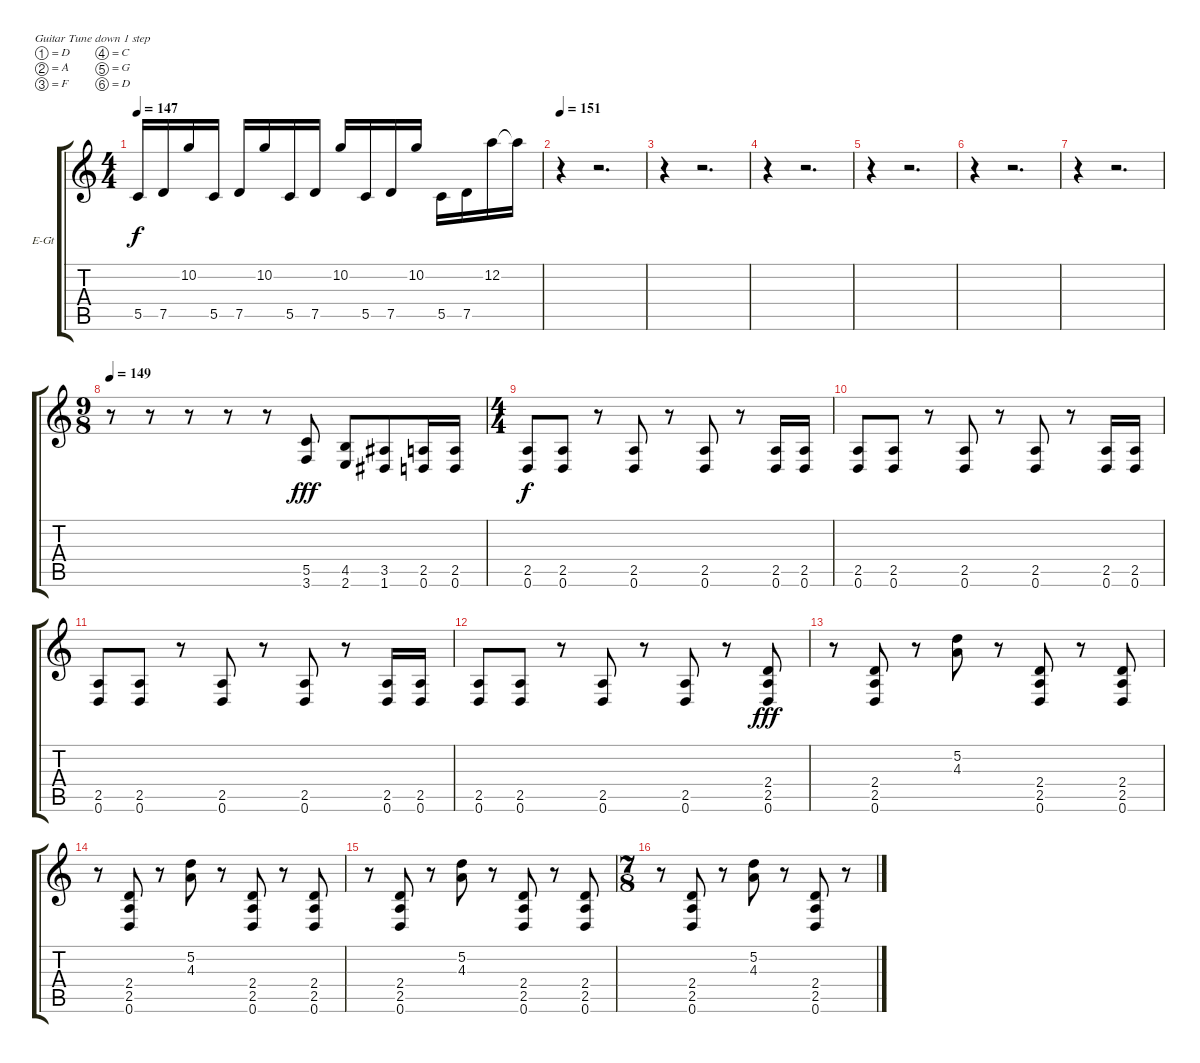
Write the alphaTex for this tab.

\bracketExtendMode groupsimilarinstruments
\firstSystemTrackNameOrientation horizontal
\otherSystemsTrackNameOrientation horizontal
\track ("Гитара 2" "E-Gt") {instrument distortionguitar}
\staff {score tabs}
\tuning (D4 A3 F3 C3 G2 D2)
\ts (4 4)
\tempo 147
\clef g2
\ks c
5.5.16{dy f} 7.5.16 10.2.16 5.5.16 7.5.16 10.2.16 5.5.16 7.5.16 10.2.16 5.5.16 7.5.16 10.2.16 5.5.16 7.5.16 12.2.16 12.2{t}.16 |
\tempo 151
r.4 r.2{d} |
r.4 r.2{d} |
r.4 r.2{d} |
r.4 r.2{d} |
r.4 r.2{d} |
r.4 r.2{d} |
\ts (9 8)
\beaming (8 3 3 3)
\tempo 149
r.8 r.8 r.8 r.8 r.8 (5.5 3.6).8{dy fff} (4.5 2.6).8 (3.5 1.6).8 (2.5 0.6).16 (2.5 0.6).16 |
\ts (4 4)
\beaming (8 2 2 2 2)
(2.5 0.6).8{dy f} (2.5 0.6).8 r.8 (2.5 0.6).8 r.8 (2.5 0.6).8 r.8 (2.5 0.6).16 (2.5 0.6).16 |
(2.5 0.6).8 (2.5 0.6).8 r.8 (2.5 0.6).8 r.8 (2.5 0.6).8 r.8 (2.5 0.6).16 (2.5 0.6).16 |
(2.5 0.6).8 (2.5 0.6).8 r.8 (2.5 0.6).8 r.8 (2.5 0.6).8 r.8 (2.5 0.6).16 (2.5 0.6).16 |
(2.5 0.6).8 (2.5 0.6).8 r.8 (2.5 0.6).8 r.8 (2.5 0.6).8 r.8 (2.4 2.5 0.6).8{dy fff} |
r.8 (2.4 2.5 0.6).8 r.8 (5.2 4.3).8 r.8 (2.4 2.5 0.6).8 r.8 (2.4 2.5 0.6).8 |
r.8 (2.4 2.5 0.6).8 r.8 (5.2 4.3).8 r.8 (2.4 2.5 0.6).8 r.8 (2.4 2.5 0.6).8 |
r.8 (2.4 2.5 0.6).8 r.8 (5.2 4.3).8 r.8 (2.4 2.5 0.6).8 r.8 (2.4 2.5 0.6).8 |
\ts (7 8)
\beaming (8 3 2 2)
r.8 (2.4 2.5 0.6).8 r.8 (5.2 4.3).8 r.8 (2.4 2.5 0.6).8 r.8
